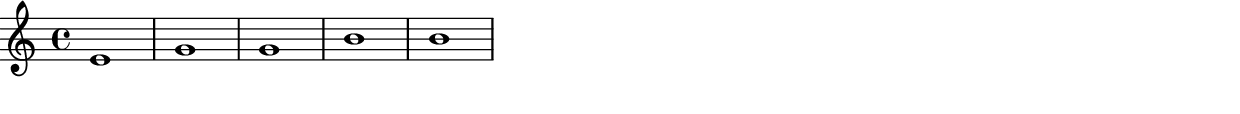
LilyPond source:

%% Generated by lilypond-book
%% Options: [exampleindent=10.16\mm,indent=0\mm,line-width=160\mm,paper-height=845.047\pt,paper-width=597.508\pt,papersize='(cons (* 597.508 pt) (* 845.047 pt))]
\include "lilypond-book-preamble.ly"


% ****************************************************************
% Start cut-&-pastable-section
% ****************************************************************

#(ly:set-option 'eps-box-padding 3.000000)



\paper {
  #(set-paper-size '(cons (* 597.508 pt) (* 845.047 pt)))
  indent = 0\mm
  line-width = 160\mm
  % offset the left padding, also add 1mm as lilypond creates cropped
  % images with a little space on the right
  line-width = #(- line-width (* mm  3.000000) (* mm 1))
}

\layout {
  
}




% ****************************************************************
% ly snippet:
% ****************************************************************
\sourcefilename "/lilypond-2.26.0/input/regression/repeat-ds-bar-line.ly"
\sourcefileline 0
\version "2.23.6"

#(ly:set-option 'warning-as-error #t)

\header {
  texidoc="Setting @code{segnoStyle} to @code{bar-line} suppresses the
first segno mark and causes a @emph{D.S.} instruction to say simply
@emph{D.S.} without the mark.  The second segno mark does appear and
the corresponding @emph{D.S.} instruction includes it."
}

\layout {
  \context {
    \Score
    segnoStyle = #'bar-line
  }
}

piece = \new Voice \fixed c' {
  e1
  \repeat segno 2 {
    g1
  }
  \repeat segno 2 {
    b1
  }
}

\score { \piece }
\score { \unfoldRepeats \piece }



% ****************************************************************
% end ly snippet
% ****************************************************************
